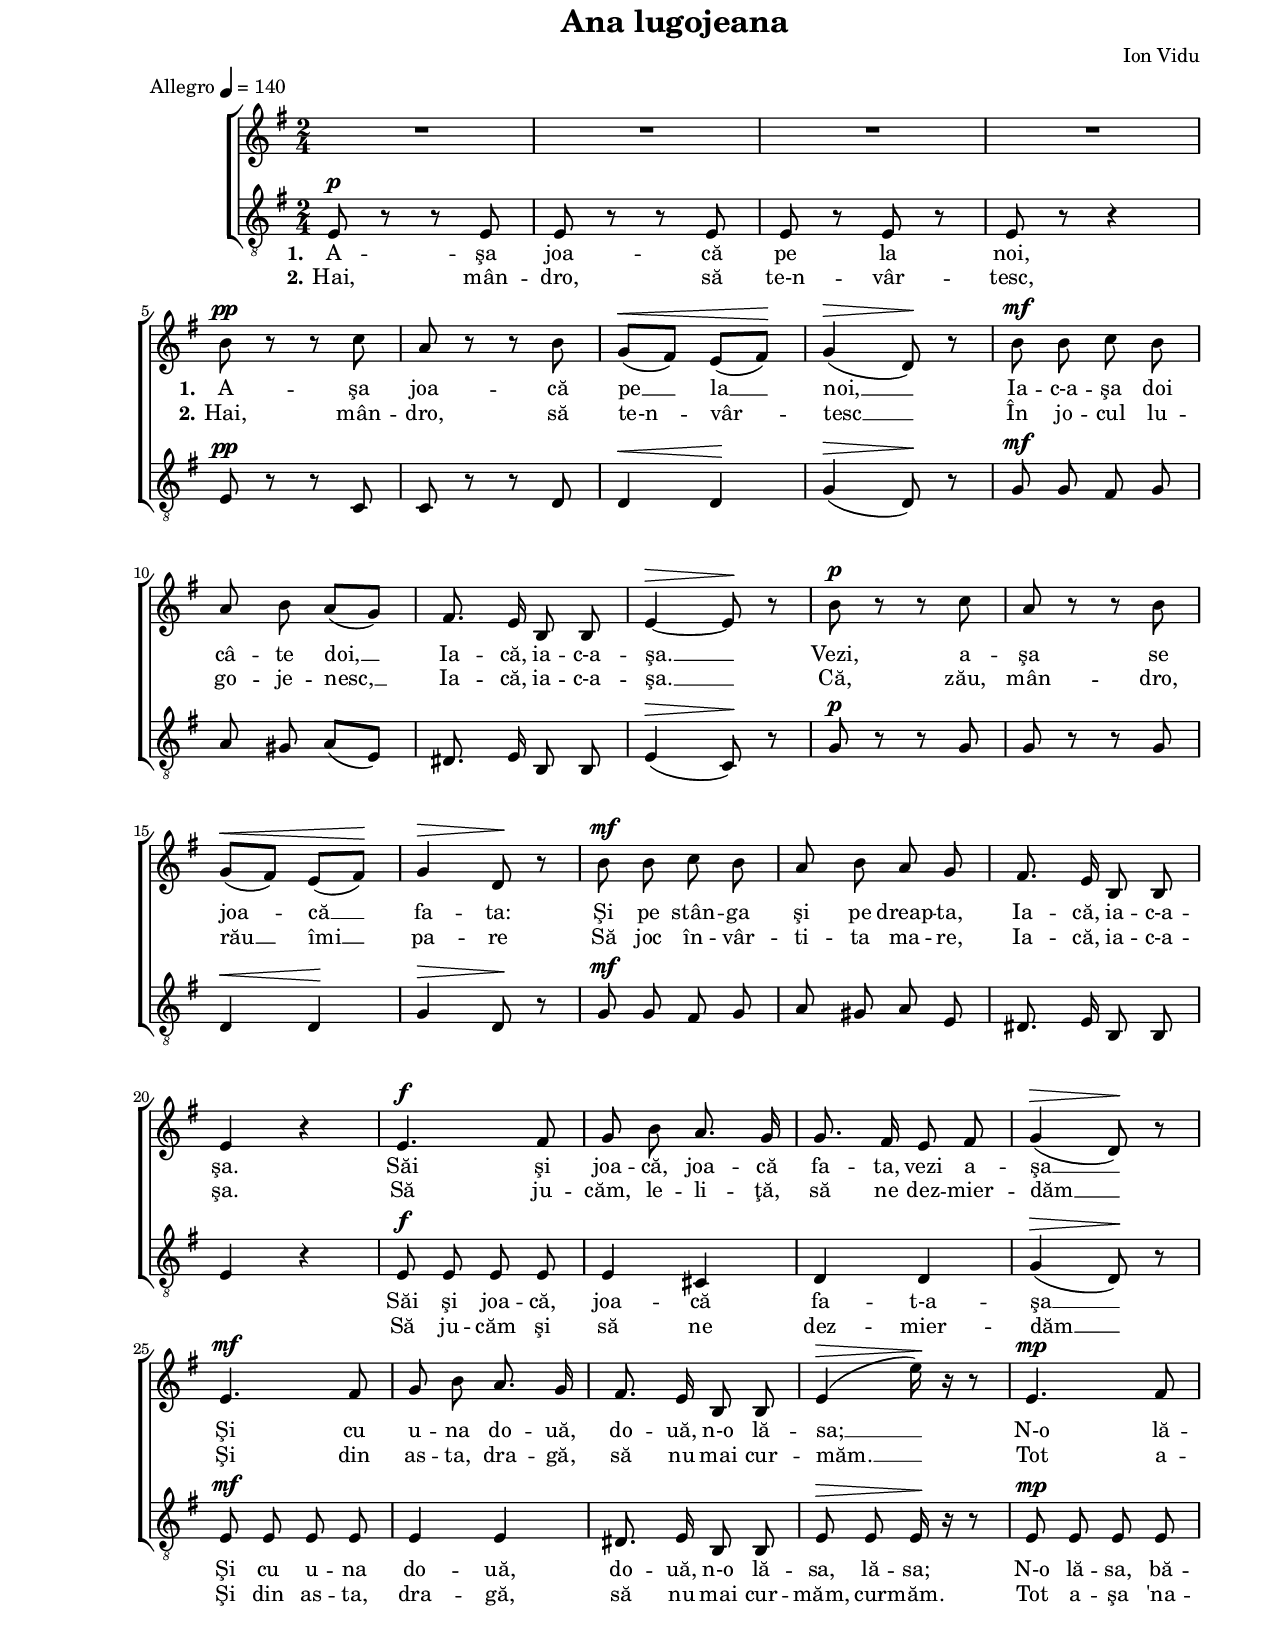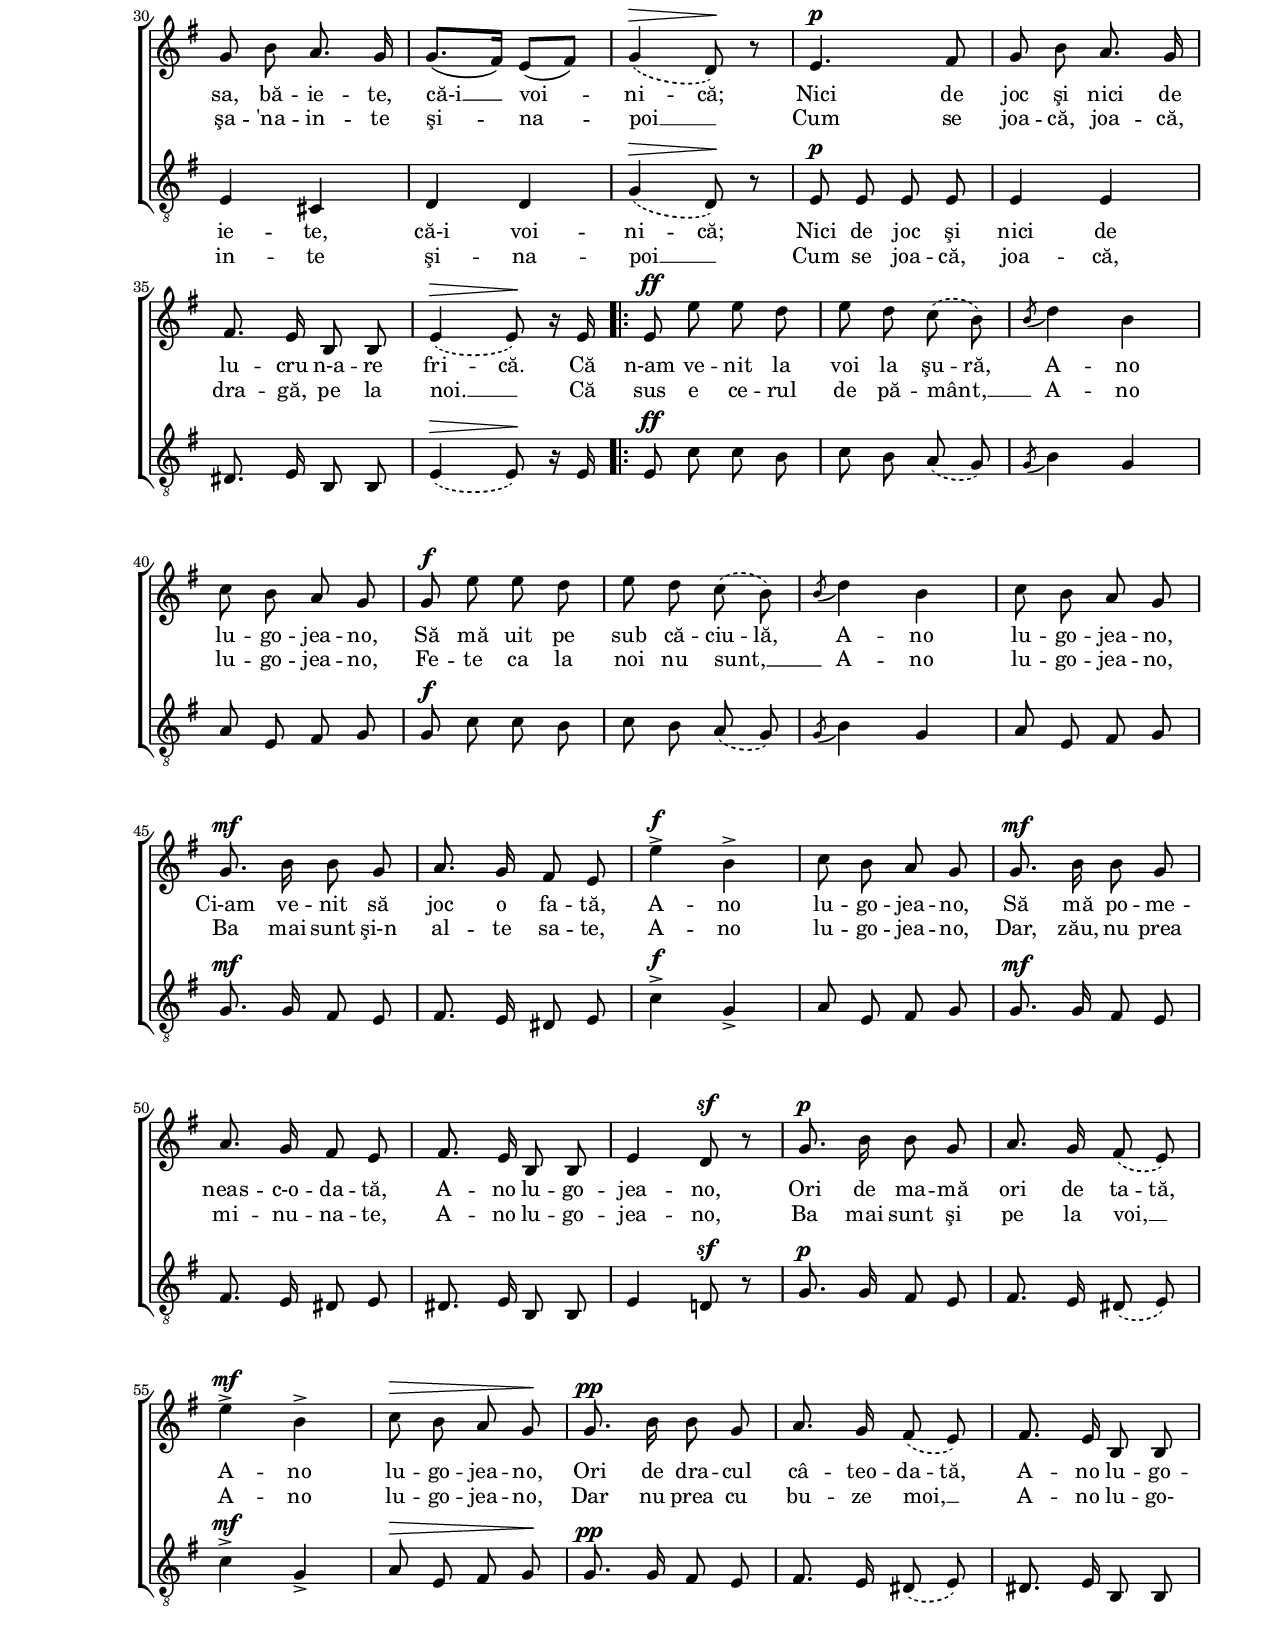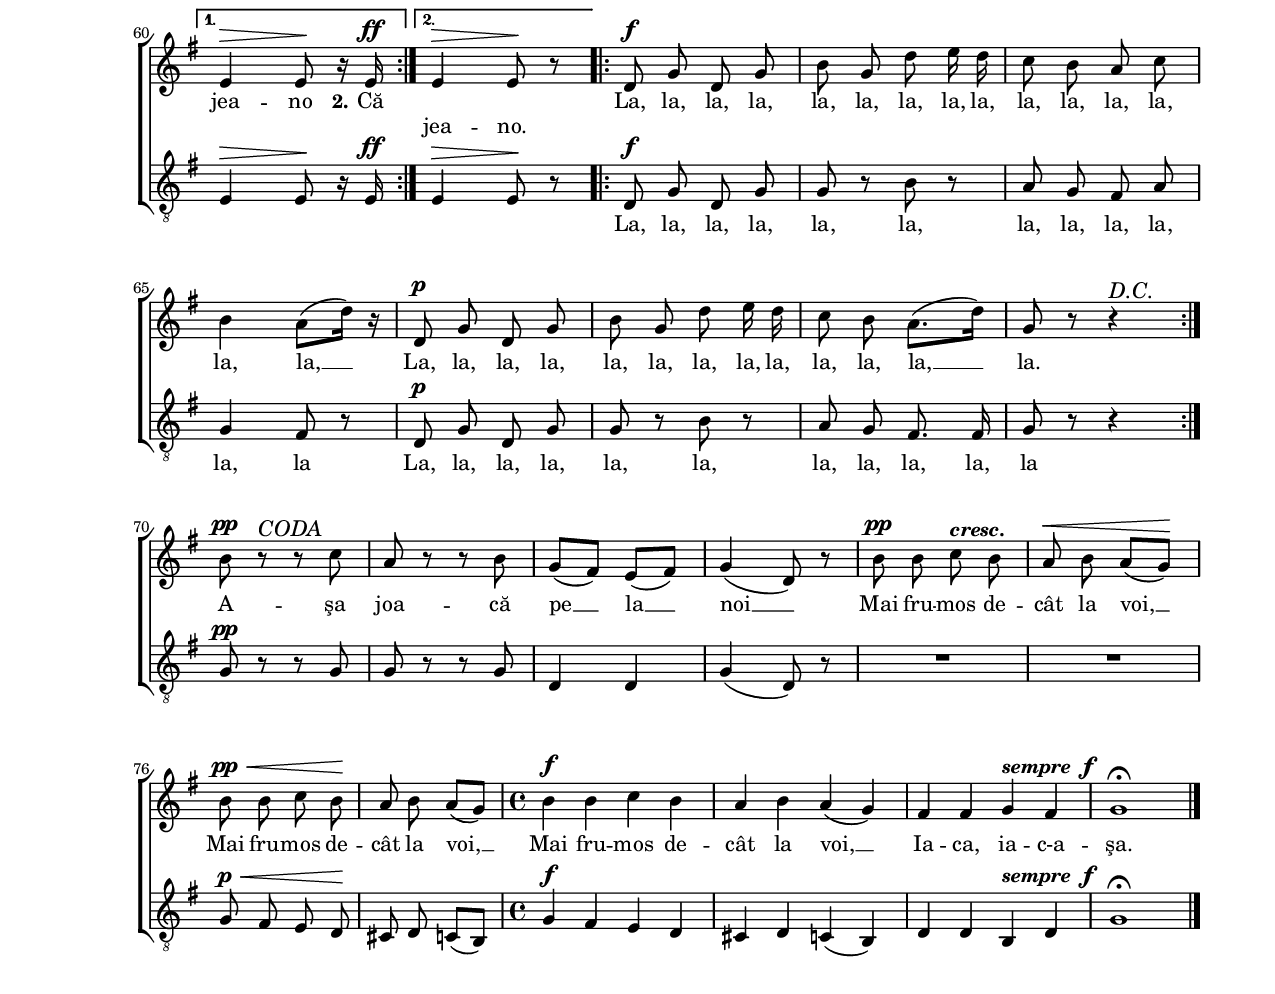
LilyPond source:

\version "2.10.14"

\paper {
  #(set-paper-size "letter")
  left-margin = 1\in
  line-width = 7\in
  print-page-number = false
  top-margin = 0\in
}

\header {
  title = "Ana lugojeana"
  composer = "Ion Vidu"
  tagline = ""
  meter = \markup { Allegro \note #"4" #1 = 140 }
}

global = {
  #(set-global-staff-size 17)
  \key e \minor
  \time 2/4
  \autoBeamOff
  \set Staff.midiInstrument = "clarinet"
}

sempreMarkup = \markup {
  \bold \italic "sempre "
  \musicglyph #"f"
}

womenStanzaOne = \lyricmode {
  \set stanza = "1."
  A -- şa joa -- că pe __ la __ noi, __
  Ia -- c-a -- şa doi câ -- te doi, __
  Ia -- că, ia -- c-a -- şa. __

  Vezi, a -- şa se joa -- că __ fa -- ta:
  Şi pe stân -- ga şi pe dreap -- ta,
  Ia -- că, ia -- c-a -- şa.

  Săi şi joa -- că, joa -- că fa -- ta, vezi a -- şa __
  Şi cu u -- na do -- uă, do -- uă, n-o lă -- sa; __

  N-o lă -- sa, bă -- ie -- te, că-i __ voi --
  \set ignoreMelismata = ##t
  ni -- că;
  Nici de joc şi nici de lu -- cru n-a -- re
  fri -- că.

  Că n-am ve -- nit la voi la şu -- ră, A -- no lu -- go -- jea -- no,
  Să mă uit pe sub că -- ciu -- lă, A -- no lu -- go -- jea -- no,
  Ci-am ve -- nit să joc o fa -- tă, A -- no lu -- go -- jea -- no,
  Să mă po -- me -- neas -- c-o -- da -- tă, A -- no lu -- go -- jea -- no,
  Ori de ma -- mă ori de ta -- tă, A -- no lu -- go -- jea -- no,
  Ori de dra -- cul câ -- teo -- da -- tă, A -- no lu -- go -- jea -- no
  \unset ignoreMelismata

  \set stanza = "2."
  Că

  \skip 1 \skip 1

  La, la, la, la, la, la, la, la, la,
  la, la, la, la, la, la, __
  La, la, la, la, la, la, la, la, la,
  la, la, la, __ la.

  A -- şa joa -- că pe __ la __ noi __
  Mai fru -- mos de -- cât la voi, __
  Mai fru -- mos de -- cât la voi, __
  Mai fru -- mos de -- cât la voi, __
  Ia -- ca, ia -- c-a -- şa.
}

womenStanzaTwo = \lyricmode {
  \set stanza = "2."
  Hai, mân -- dro, să te-n -- vâr -- tesc __
  În jo -- cul lu -- go -- je -- nesc, __
  Ia -- că, ia -- c-a -- şa. __

  Că, zău, mân -- dro, rău __ îmi __ pa -- re
  Să joc în -- vâr -- ti -- ta ma -- re,
  Ia -- că, ia -- c-a -- şa.

  Să ju -- căm, le -- li -- ţă, să ne dez -- mier -- dăm __
  Şi din as -- ta, dra -- gă, să nu mai cur -- măm. __
  
  Tot a -- şa -- 'na -- in -- te şi -- na -- poi __
  Cum se joa -- că, joa -- că, dra -- gă, pe la noi. __

  Că sus e ce -- rul de pă -- mânt, __ A -- no lu -- go -- jea -- no,
  Fe -- te ca la noi nu sunt, __ A -- no lu -- go -- jea -- no,
  Ba mai sunt şi-n al -- te sa -- te, A -- no lu -- go -- jea -- no,
  Dar, zău, nu prea mi -- nu -- na -- te, A -- no lu -- go -- jea -- no,
  Ba mai sunt şi pe la voi, __ A -- no lu -- go -- jea -- no,
  Dar nu prea cu bu -- ze moi, __ A -- no lu -- go-
  \skip 8 \skip 8 \skip 8
  jea -- no.
}

menStanzaOne = \lyricmode {
  \set stanza = "1."
  A -- şa joa -- că pe la noi,
  \skip 8 \skip 8 \skip 8 \skip 8 \skip 8 \skip 8 \skip 8 \skip 8 
  \skip 8 \skip 8 \skip 8 \skip 8 \skip 8 \skip 8 \skip 8 \skip 8 
  \skip 8 \skip 8 \skip 8 \skip 8 \skip 8 \skip 8 \skip 8 \skip 8 
  \skip 8 \skip 8 \skip 8 \skip 8 \skip 8 \skip 8 \skip 8 \skip 8 
  \skip 8 \skip 8 \skip 8 \skip 8 \skip 8 \skip 8 \skip 8 \skip 8 

  Săi şi joa -- că, joa -- că fa -- t-a -- şa __
  Şi cu u -- na do -- uă, do -- uă, n-o lă -- sa, lă -- sa;

  N-o lă -- sa, bă -- ie -- te, că-i voi --
  \set ignoreMelismata = ##t
  ni -- că;
  \unset ignoreMelismata
  Nici de joc şi nici de

  \skip 8 \skip 8 \skip 8 \skip 8 \skip 8 \skip 8 \skip 8 \skip 8 
  \skip 8 \skip 8 \skip 8 \skip 8 \skip 8 \skip 8 \skip 8 \skip 8 
  \skip 8 \skip 8 \skip 8 \skip 8 \skip 8 \skip 8 \skip 8 \skip 8 
  \skip 8 \skip 8 \skip 8 \skip 8 \skip 8 \skip 8 \skip 8 \skip 8 
  \skip 8 \skip 8 \skip 8 \skip 8 \skip 8 \skip 8 \skip 8 \skip 8 
  \skip 8 \skip 8 \skip 8 \skip 8 \skip 8 \skip 8 \skip 8 \skip 8 
  \skip 8 \skip 8 \skip 8 \skip 8 \skip 8 \skip 8 \skip 8 \skip 8 
  \skip 8 \skip 8 \skip 8 \skip 8 \skip 8 \skip 8 \skip 8 \skip 8 
  \skip 8 \skip 8 \skip 8 \skip 8 \skip 8 \skip 8 \skip 8 \skip 8 
  \skip 8 \skip 8 \skip 8 \skip 8 \skip 8 \skip 8 \skip 8 \skip 8 
  \skip 8 \skip 8 \skip 8 \skip 8 \skip 8 \skip 8 \skip 8 \skip 8 
  \skip 8

  La, la, la, la, la, la, la, la, la, la, la, la
  La, la, la, la, la, la, la, la, la, la, la
}

menStanzaTwo = \lyricmode {
  \set stanza = "2."
  Hai, mân -- dro, să te-n -- vâr -- tesc,
  \skip 8 \skip 8 \skip 8 \skip 8 \skip 8 \skip 8 \skip 8 \skip 8 
  \skip 8 \skip 8 \skip 8 \skip 8 \skip 8 \skip 8 \skip 8 \skip 8 
  \skip 8 \skip 8 \skip 8 \skip 8 \skip 8 \skip 8 \skip 8 \skip 8 
  \skip 8 \skip 8 \skip 8 \skip 8 \skip 8 \skip 8 \skip 8 \skip 8 
  \skip 8 \skip 8 \skip 8 \skip 8 \skip 8 \skip 8 \skip 8 \skip 8 

  Să ju -- căm şi să ne dez -- mier -- dăm __
  Şi din as -- ta, dra -- gă, să nu mai cur -- măm, cur -- măm.

  Tot a -- şa 'na -- in -- te şi -- na -- poi __
  Cum  se joa -- că, joa -- că,
}

womenMusic = \relative {
  R2 * 4
  \break

  % Aşa joacă pe la noi, Iac-aşa doi câte doi, Iacă, iac-aşa.
  b'8^\pp r8 r8 c8
  a8 r8 r8 b8
  g8([^\< fis8)] e8([ fis8)]\!
  g4(^\> d8)\! r8

  b'8^\mf b8 c8 b8
  \break
  a8 b8 a8([ g8)]
  fis8. e16 b8 b8
  e4~^\> e8\! r8

  % Vezi, aşa se joacă fata: Şi pe stânga şi pe dreapta, Iacă, iac-aşa.
  b'8^\p r8 r8 c8
  a8 r8 r8 b8
  \break
  g8([^\< fis8)] e8([ fis8)]\!
  g4^\> d8\! r8

  b'8^\mf b8 c8 b8
  a8 b8 a8 g8
  fis8. e16 b8 b8
  \break
  e4 r4

  % Săi şi joacă, joacă fata, vezi aşa / Şi cu una două, două, n-o lăsa.
  e4.^\f fis8
  g8 b8 a8. g16
  g8. fis16 e8 fis8
  g4(^\> d8)\! r8
  \break

  e4.^\mf fis8
  g8 b8 a8. g16
  fis8. e16 b8 b8
  e4(^\> e'16)\! r16 r8

  % N-o lăsa, băiete, că-i voinică; Nici de joc şi nici de lucru n-are frică.
  % Că...
  e,4.^\mp fis8
  \break
  g8 b8 a8. g16
  g8.([ fis16)] e8([ fis8)]
  \slurDashed
  g4(^\> d8)\! r8
  \slurSolid

  e4.^\p fis8
  g8 b8 a8. g16
  \break
  fis8. e16 b8 b8
  \slurDashed
  e4(^\> e8)\! r16 e16
  \slurDotted

  \repeat volta 2 {
    % ... n-am venit la voi la şură, Ano lugojeano,
    % Să mă uit pe sub căciulă, Ano lugojeano,
    e8^\ff e'8 e8 d8
    e8 d8 \slurDashed c8( b8) \slurSolid
    \acciaccatura b8 d4 b4
    \break
    c8 b8 a8 g8
  
    g8^\f e'8 e8 d8
    e8 d8 \slurDashed c8( b8) \slurSolid
    \acciaccatura b8 d4 b4
    c8 b8 a8 g8
    \break
  
    % Ci-am venit să joc o fată, Ano lugojeano,
    % Să mă pomeneasc-o dată, Ano lugojeano
    g8.^\mf b16 b8 g8
    a8. g16 fis8 e8
    e'4^\f\accent b4\accent
    c8 b8 a8 g8
  
    g8.^\mf b16 b8 g8
    \break
    a8. g16 fis8 e8
    fis8. e16 b8 b8
    e4 d8^\sf r8
  
    % Ori de mamă ori de tată, Ano lugojeano
    % Ori de dracul câteodată, Ano lugojeano + volta
    g8.^\p b16 b8 g8
    a8. g16 \slurDashed fis8( e8) \slurSolid
    \break
    e'4^\mf\accent b4\accent
    c8^\> b8 a8 g8\!
    
    g8.^\pp b16 b8 g8
    a8. g16 \slurDashed fis8( e8) \slurSolid
    fis8. e16 b8 b8
    \break
  } \alternative {
    { e4^\> e8\! r16 e16^\ff }
    { e4^\> e8\! r8 }
  }

  \repeat volta 2 {
    % La, la, la, la, ...
    d8^\f g8 d8 g8
    b8 g8 d'8 e16 d16
    c8 b8 a8 c8
    \break
    b4 a8([ d16)] r16

    d,8^\p g8 d8 g8
    b8 g8 d'8 e16 d16
    c8 b8 a8.([ d16)]
    g,8 r8 r4^\markup{\italic \large "D.C."}
    \break
  }

  % Aşa joacă pe la noi,
  b8^\pp r8^\markup{\italic \large "CODA"} r8 c8
  a8 r8 r8 b8
  g8([ fis8)] e8([ fis8)]
  g4( d8) r8

  % Mai frumos decât la voi * 2
  b'8^\pp b8 c8^\markup{\italic \bold "cresc."} b8
  a8^\< b8 a8([ g8)]\!
  \break
  b8^\pp^\< b8 c8 b8\!
  a8 b8 a8([ g8)]

  % Mai frumos decât la voi, Iaca, iac-aşa.
  \time 4/4
  b4^\f b4 c4 b4
  a4 b4 a4( g4)
  fis4 fis4 g4^\sempreMarkup fis4
  g1^\fermata
  \bar "|."
}

menMusic = \relative {
  % Aşă joacă pe la noi
  e,8^\p r8 r8 e8
  e8 r8 r8 e8
  e8 r8 e8 r8
  e8 r8 r4

  % Aşa joacă pe la noi, Iac-aşa doi câte doi, Iacă, iac-aşa.
  e8^\pp r8 r8 c8
  c8 r8 r8 d8
  d4^\< d4\!
  g4(^\> d8)\! r8

  g8^\mf g8 fis8 g8
  a8 gis8 a8([ e8)]
  dis8. e16 b8 b8
  e4(^\> c8)\! r8

  % Vezi, aşa se joacă fata: Şi pe stânga şi pe dreapta, Iacă, iac-aşa.
  g'8^\p r8 r8 g8
  g8 r8 r8 g8
  d4^\< d4\!
  g4^\> d8\! r8

  g8^\mf g8 fis8 g8
  a8 gis8 a8 e8
  dis8. e16 b8 b8
  e4 r4

  % Săi şi joacă, joacă fata, vezi aşa / Şi cu una două, două, n-o lăsa.
  e8^\f e8 e8 e8
  e4 cis4
  d4 d4
  g4(^\> d8)\! r8

  e8^\mf e8 e8 e8
  e4 e4
  dis8. e16 b8 b8
  e8^\> e8 e16\! r16 r8

  % N-o lăsa, băiete, că-i voinică; Nici de joc şi nici de lucru n-are frică.
  % Că...
  e8^\mp e8 e8 e8
  e4 cis4
  d4 d4
  \slurDashed g4(^\> d8)\! \slurSolid r8

  e8^\p e8 e8 e8
  e4 e4
  dis8. e16 b8 b8
  \slurDashed e4(^\> e8)\! r16 e16

  \repeat volta 2 {
    % ... n-am venit la voi la şură, Ano lugojeano,
    % Să mă uit pe sub căciulă, Ano lugojeano,
    e8^\ff c'8 c8 b8
    c8 b8 \slurDashed a8( g8) \slurSolid
    \acciaccatura g8 b4 g4
    a8 e8 fis8 g8
  
    g8^\f c8 c8 b8
    c8 b8 \slurDashed a8( g8) \slurSolid
    \acciaccatura g8 b4 g4
    a8 e8 fis8 g8
    
    % Ci-am venit să joc o fată, Ano lugojeano,
    % Să mă pomeneasc-o dată, Ano lugojeano
    g8.^\mf g16 fis8 e8
    fis8. e16 dis8 e8
    c'4^\f\accent g4\accent
    a8 e8 fis8 g8
  
    g8.^\mf g16 fis8 e8
    fis8. e16 dis8 e8
    dis8. e16 b8 b8
    e4 d!8^\sf r8
  
    % Ori de mamă ori de tată, Ano lugojeano
    % Ori de dracul câteodată, Ano lugojeano + volta
    g8.^\p g16 fis8 e8
    fis8. e16 \slurDashed dis8( e8) \slurSolid
    c'4^\mf\accent g4\accent
    a8^\> e8 fis8 g8\!
    
    g8.^\pp g16 fis8 e8
    fis8. e16 \slurDashed dis8( e8) \slurSolid
    dis8. e16 b8 b8
    } \alternative {
    { e4^\> e8\! r16 e16^\ff }
    { e4^\> e8\! r8 }
  }

  \repeat volta 2 {
    % La, la, la, la, ...
    d8^\f g8 d8 g8
    g8 r8 b8 r8
    a8 g8 fis8 a8
    g4 fis8 r8

    d8^\p g8 d8 g8
    g8 r8 b8 r8
    a8 g8 fis8. fis16
    g8 r8 r4
  }

  % Aşa joacă pe la noi,
  g8^\pp r8 r8 g8
  g8 r8 r8 g8
  d4 d4
  g4( d8) r8

  % Mai frumos decât la voi * 2
  R2
  R2
  g8^\p^\< fis8 e8 d8\!
  cis8 d8 c8([ b8)]

  % Mai frumos decât la voi, Iaca, iac-aşa.
  \time 4/4
  g'4^\f fis4 e4 d4
  cis4 d4 c4( b4)
  d4 d4 b4^\sempreMarkup d4
  g1^\fermata
}

myScore = \new Score <<
  \new ChoirStaff <<
    \new Staff \new Voice { \global \womenMusic }
    \addlyrics { \womenStanzaOne }
    \addlyrics { \womenStanzaTwo }

    \new Staff <<
      \clef "G_8"
      \new Voice { \global \menMusic }
      \addlyrics { \menStanzaOne }
      \addlyrics { \menStanzaTwo }
    >>
  >>
>>

\score {
  \myScore
  \layout { }
}

midiOutput = \midi {
  \context {
    \Score tempoWholesPerMinute = #(ly:make-moment 140 4)
  }
}

\score {
  \unfoldRepeats
  \myScore
  \midi { \midiOutput }
}

\score {
  \unfoldRepeats
  \new Voice { \global \womenMusic }
  \midi { \midiOutput }
}

\score {
  \unfoldRepeats
  \new Voice { \global \menMusic }
  \midi { \midiOutput }
}
